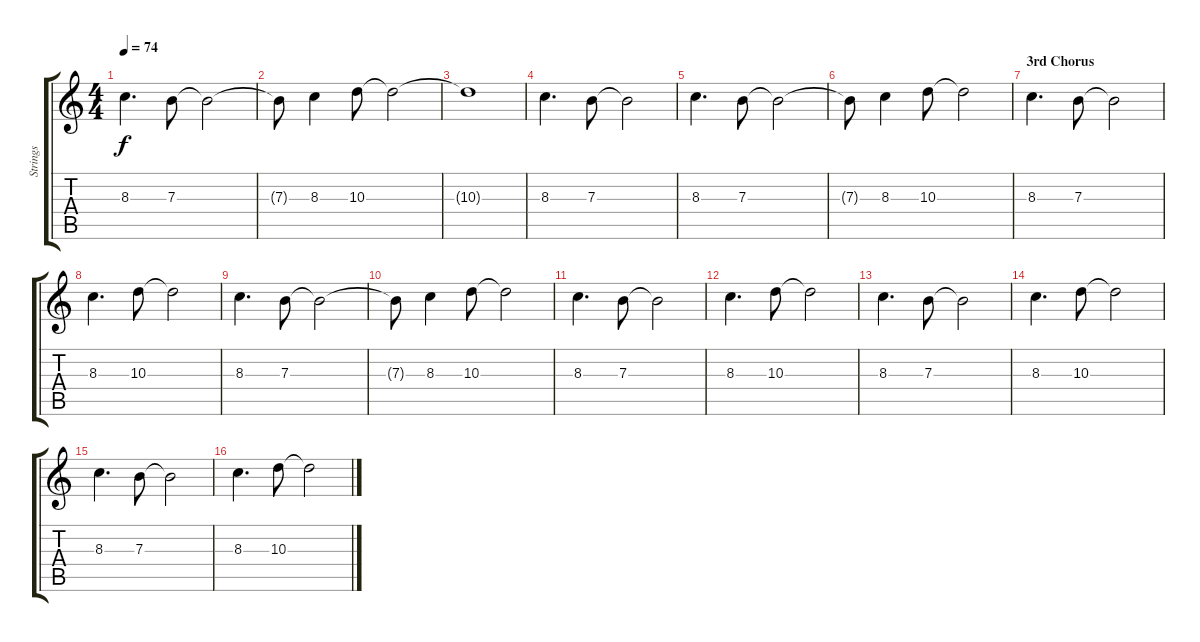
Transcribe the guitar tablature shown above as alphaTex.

\track ("Strings" "Strings") {instrument stringensemble1}
\staff {score tabs}
\tuning (F4 C4 E4 B3 G3 D2) {hide}
\ts (4 4)
\tempo 74
\clef g2
\ks c
8.3.4{d dy f} 7.3.8 7.3{t}.2 |
7.3{t}.8 8.3.4 10.3.8 10.3{t}.2 |
10.3{t}.1 |
8.3.4{d} 7.3.8 7.3{t}.2 |
8.3.4{d} 7.3.8 7.3{t}.2 |
7.3{t}.8 8.3.4 10.3.8 10.3{t}.2 |
\section ("" "3rd Chorus")
8.3.4{d} 7.3.8 7.3{t}.2 |
8.3.4{d} 10.3.8 10.3{t}.2 |
8.3.4{d} 7.3.8 7.3{t}.2 |
7.3{t}.8 8.3.4 10.3.8 10.3{t}.2 |
8.3.4{d} 7.3.8 7.3{t}.2 |
8.3.4{d} 10.3.8 10.3{t}.2 |
8.3.4{d} 7.3.8 7.3{t}.2 |
8.3.4{d} 10.3.8 10.3{t}.2 |
8.3.4{d} 7.3.8 7.3{t}.2 |
8.3.4{d} 10.3.8 10.3{t}.2
